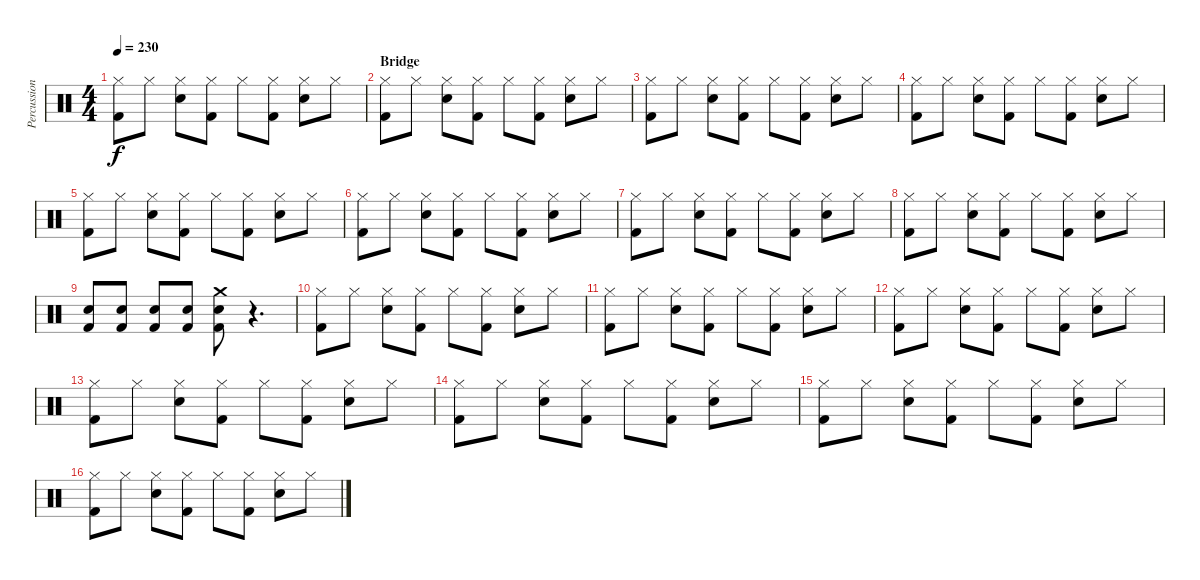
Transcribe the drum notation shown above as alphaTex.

\track ("Percussion" "Percussion") {instrument percussion}
\staff {score}
\articulation defaults
\ts (4 4)
\tempo 230
\clef neutral
\ks c
("Kick (hit) 2" "Hi-Hat (closed)").8{dy f} "Hi-Hat (closed)".8 ("Snare (hit) 2" "Hi-Hat (closed)").8 ("Kick (hit) 2" "Hi-Hat (closed)").8 "Hi-Hat (closed)".8 ("Kick (hit) 2" "Hi-Hat (closed)").8 ("Snare (hit) 2" "Hi-Hat (closed)").8 "Hi-Hat (closed)".8 |
\section ("" "Bridge")
("Kick (hit) 2" "Hi-Hat (closed)").8 "Hi-Hat (closed)".8 ("Snare (hit) 2" "Hi-Hat (closed)").8 ("Kick (hit) 2" "Hi-Hat (closed)").8 "Hi-Hat (closed)".8 ("Kick (hit) 2" "Hi-Hat (closed)").8 ("Snare (hit) 2" "Hi-Hat (closed)").8 "Hi-Hat (closed)".8 |
("Kick (hit) 2" "Hi-Hat (closed)").8 "Hi-Hat (closed)".8 ("Snare (hit) 2" "Hi-Hat (closed)").8 ("Kick (hit) 2" "Hi-Hat (closed)").8 "Hi-Hat (closed)".8 ("Kick (hit) 2" "Hi-Hat (closed)").8 ("Snare (hit) 2" "Hi-Hat (closed)").8 "Hi-Hat (closed)".8 |
("Kick (hit) 2" "Hi-Hat (closed)").8 "Hi-Hat (closed)".8 ("Snare (hit) 2" "Hi-Hat (closed)").8 ("Kick (hit) 2" "Hi-Hat (closed)").8 "Hi-Hat (closed)".8 ("Kick (hit) 2" "Hi-Hat (closed)").8 ("Snare (hit) 2" "Hi-Hat (closed)").8 "Hi-Hat (closed)".8 |
("Kick (hit) 2" "Hi-Hat (closed)").8 "Hi-Hat (closed)".8 ("Snare (hit) 2" "Hi-Hat (closed)").8 ("Kick (hit) 2" "Hi-Hat (closed)").8 "Hi-Hat (closed)".8 ("Kick (hit) 2" "Hi-Hat (closed)").8 ("Snare (hit) 2" "Hi-Hat (closed)").8 "Hi-Hat (closed)".8 |
("Kick (hit) 2" "Hi-Hat (closed)").8 "Hi-Hat (closed)".8 ("Snare (hit) 2" "Hi-Hat (closed)").8 ("Kick (hit) 2" "Hi-Hat (closed)").8 "Hi-Hat (closed)".8 ("Kick (hit) 2" "Hi-Hat (closed)").8 ("Snare (hit) 2" "Hi-Hat (closed)").8 "Hi-Hat (closed)".8 |
("Kick (hit) 2" "Hi-Hat (closed)").8 "Hi-Hat (closed)".8 ("Snare (hit) 2" "Hi-Hat (closed)").8 ("Kick (hit) 2" "Hi-Hat (closed)").8 "Hi-Hat (closed)".8 ("Kick (hit) 2" "Hi-Hat (closed)").8 ("Snare (hit) 2" "Hi-Hat (closed)").8 "Hi-Hat (closed)".8 |
("Kick (hit) 2" "Hi-Hat (closed)").8 "Hi-Hat (closed)".8 ("Snare (hit) 2" "Hi-Hat (closed)").8 ("Kick (hit) 2" "Hi-Hat (closed)").8 "Hi-Hat (closed)".8 ("Kick (hit) 2" "Hi-Hat (closed)").8 ("Snare (hit) 2" "Hi-Hat (closed)").8 "Hi-Hat (closed)".8 |
("Kick (hit) 2" "Snare (hit) 2").8 ("Kick (hit) 2" "Snare (hit) 2").8 ("Kick (hit) 2" "Snare (hit) 2").8 ("Kick (hit) 2" "Snare (hit) 2").8 ("Kick (hit) 2" "Snare (hit) 2" "Crash medium (hit)").8 r.4{d} |
("Kick (hit) 2" "Hi-Hat (closed)").8 "Hi-Hat (closed)".8 ("Snare (hit) 2" "Hi-Hat (closed)").8 ("Kick (hit) 2" "Hi-Hat (closed)").8 "Hi-Hat (closed)".8 ("Kick (hit) 2" "Hi-Hat (closed)").8 ("Snare (hit) 2" "Hi-Hat (closed)").8 "Hi-Hat (closed)".8 |
("Kick (hit) 2" "Hi-Hat (closed)").8 "Hi-Hat (closed)".8 ("Snare (hit) 2" "Hi-Hat (closed)").8 ("Kick (hit) 2" "Hi-Hat (closed)").8 "Hi-Hat (closed)".8 ("Kick (hit) 2" "Hi-Hat (closed)").8 ("Snare (hit) 2" "Hi-Hat (closed)").8 "Hi-Hat (closed)".8 |
("Kick (hit) 2" "Hi-Hat (closed)").8 "Hi-Hat (closed)".8 ("Snare (hit) 2" "Hi-Hat (closed)").8 ("Kick (hit) 2" "Hi-Hat (closed)").8 "Hi-Hat (closed)".8 ("Kick (hit) 2" "Hi-Hat (closed)").8 ("Snare (hit) 2" "Hi-Hat (closed)").8 "Hi-Hat (closed)".8 |
("Kick (hit) 2" "Hi-Hat (closed)").8 "Hi-Hat (closed)".8 ("Snare (hit) 2" "Hi-Hat (closed)").8 ("Kick (hit) 2" "Hi-Hat (closed)").8 "Hi-Hat (closed)".8 ("Kick (hit) 2" "Hi-Hat (closed)").8 ("Snare (hit) 2" "Hi-Hat (closed)").8 "Hi-Hat (closed)".8 |
("Kick (hit) 2" "Hi-Hat (closed)").8 "Hi-Hat (closed)".8 ("Snare (hit) 2" "Hi-Hat (closed)").8 ("Kick (hit) 2" "Hi-Hat (closed)").8 "Hi-Hat (closed)".8 ("Kick (hit) 2" "Hi-Hat (closed)").8 ("Snare (hit) 2" "Hi-Hat (closed)").8 "Hi-Hat (closed)".8 |
("Kick (hit) 2" "Hi-Hat (closed)").8 "Hi-Hat (closed)".8 ("Snare (hit) 2" "Hi-Hat (closed)").8 ("Kick (hit) 2" "Hi-Hat (closed)").8 "Hi-Hat (closed)".8 ("Kick (hit) 2" "Hi-Hat (closed)").8 ("Snare (hit) 2" "Hi-Hat (closed)").8 "Hi-Hat (closed)".8 |
("Kick (hit) 2" "Hi-Hat (closed)").8 "Hi-Hat (closed)".8 ("Snare (hit) 2" "Hi-Hat (closed)").8 ("Kick (hit) 2" "Hi-Hat (closed)").8 "Hi-Hat (closed)".8 ("Kick (hit) 2" "Hi-Hat (closed)").8 ("Snare (hit) 2" "Hi-Hat (closed)").8 "Hi-Hat (closed)".8
